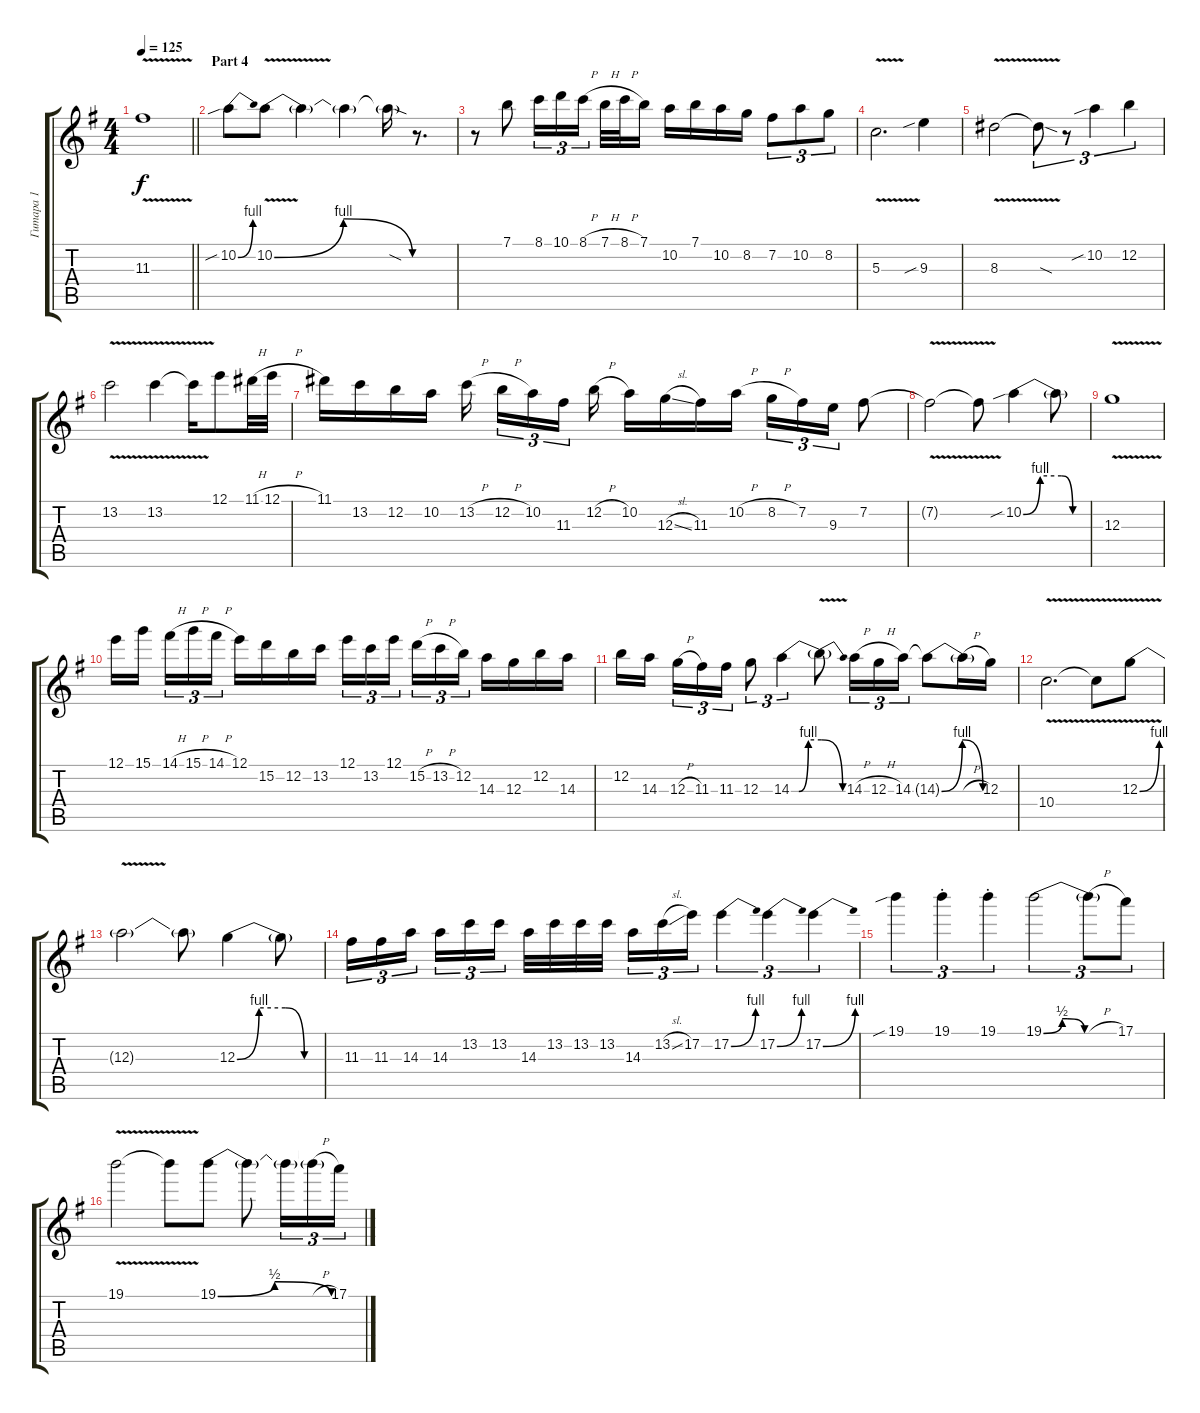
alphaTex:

\track ("Гитара 1" "Гитара 1") {instrument distortionguitar}
\staff {score tabs}
\tuning (E4 B3 G3 D3 A2 E2) {hide}
\ts (4 4)
\tempo 125
\clef g2
\barLineRight lightlight
\ks eminor
11.3{v}.1{dy f} |
\section ("" "Part 4")
10.2{be (bend 0 0 60 4) sib}.8 10.2{be (bendrelease 0 0 8 4 52 4 60 0) v}.8 10.2{t}.4 10.2{t}.4 10.2{sod t}.16 r.8{d} |
r.8 7.1.8 8.1.16{tu (3 2)} 10.1.16{tu (3 2)} 8.1{h}.16{tu (3 2) beam splitsecondary} 7.1{h}.32 8.1{h}.32 7.1.16 10.2.16 7.1.16 10.2.16 8.2.16 7.2.8{tu (3 2)} 10.2.8{tu (3 2)} 8.2.8{tu (3 2)} |
5.3{v}.2{d} 9.3{sib}.4 |
8.3{v}.2 8.3{sod t}.8{tu (3 2)} r.8{tu (3 2)} 10.2{sib}.4{tu (3 2)} 12.2.4{tu (3 2)} |
13.2{v}.2 13.2{v}.4 13.2{t}.16 12.1.8 11.1{h}.32 12.1{h}.32 |
11.1.16 13.2.16 12.2.16 10.2.16 13.2{h}.16{beam splitsecondary} 12.2{h}.16{tu (3 2)} 10.2.16{tu (3 2)} 11.3.16{tu (3 2) beam splitsecondary} 12.2{h}.16 10.2.16 12.3{sl}.16 11.3.16 10.2{h}.16 8.2{h}.16{tu (3 2)} 7.2.16{tu (3 2)} 9.3.16{tu (3 2)} 7.2.8 |
7.2{v t}.2 7.2{t}.8 10.2{be (custom 0 0 15 4 34 4 44 0 60 0) sib}.4 10.2{t}.8 |
12.3{v}.1 |
12.1.16 15.1.16{beam splitsecondary} 14.1{h}.16{tu (3 2)} 15.1{h}.16{tu (3 2)} 14.1{h}.16{tu (3 2)} 12.1.16 15.2.16 12.2.16 13.2.16 12.1.16{tu (3 2)} 13.2.16{tu (3 2)} 12.1.16{tu (3 2) beam splitsecondary} 15.2{h}.16{tu (3 2)} 13.2{h}.16{tu (3 2)} 12.2.16{tu (3 2)} 14.3.16 12.3.16 12.2.16 14.3.16 |
12.2.16 14.3.16{beam splitsecondary} 12.3{h}.16{tu (3 2)} 11.3.16{tu (3 2)} 11.3.16{tu (3 2)} 12.3.8{tu (3 2)} 14.3{be (custom 0 0 15 0 34 4 60 4)}.4{tu (3 2)} 14.3{be (release 0 4 60 0) v t}.8 14.3{h}.16{tu (3 2)} 12.3{h}.16{tu (3 2)} 14.3.16{tu (3 2)} 14.3{be (bendrelease 0 0 15 4 51 4 60 0) t}.8 14.3{h t}.16 12.3.16 |
10.4{v}.2{d} 10.4{t}.8 12.3{be (bend 0 0 60 4) v}.8 |
12.3{t}.2 12.3{t}.8 12.3{be (custom 0 0 15 4 33 4 46 0 60 0)}.4 12.3{t}.8 |
11.3.16{tu (3 2)} 11.3.16{tu (3 2)} 14.3.16{tu (3 2) beam splitsecondary} 14.3.16{tu (3 2)} 13.2.16{tu (3 2)} 13.2.16{tu (3 2)} 14.3.32 13.2.32 13.2.32 13.2.32{beam splitsecondary} 14.3.16{tu (3 2)} 13.2{sl}.16{tu (3 2)} 17.2.16{tu (3 2)} 17.2{be (bend 0 0 60 4)}.4{tu (3 2)} 17.2{be (bend 0 0 60 4)}.4{tu (3 2)} 17.2{be (bend 0 0 60 4)}.4{tu (3 2)} |
19.1{sib}.4{tu (3 2)} 19.1{st}.4{tu (3 2)} 19.1{st}.4{tu (3 2)} 19.1{be (custom 0 0 15 2 19 2 33 0 60 0)}.2{tu (3 2)} 19.1{h t}.8{tu (3 2)} 17.1.8{tu (3 2)} |
19.1{v}.2 19.1{t}.8 19.1{be (bendrelease 0 0 15 2 47 2 60 0)}.8 19.1{t}.8 19.1{t}.16{tu (3 2)} 19.1{h t}.16{tu (3 2)} 17.1.16{tu (3 2)}
